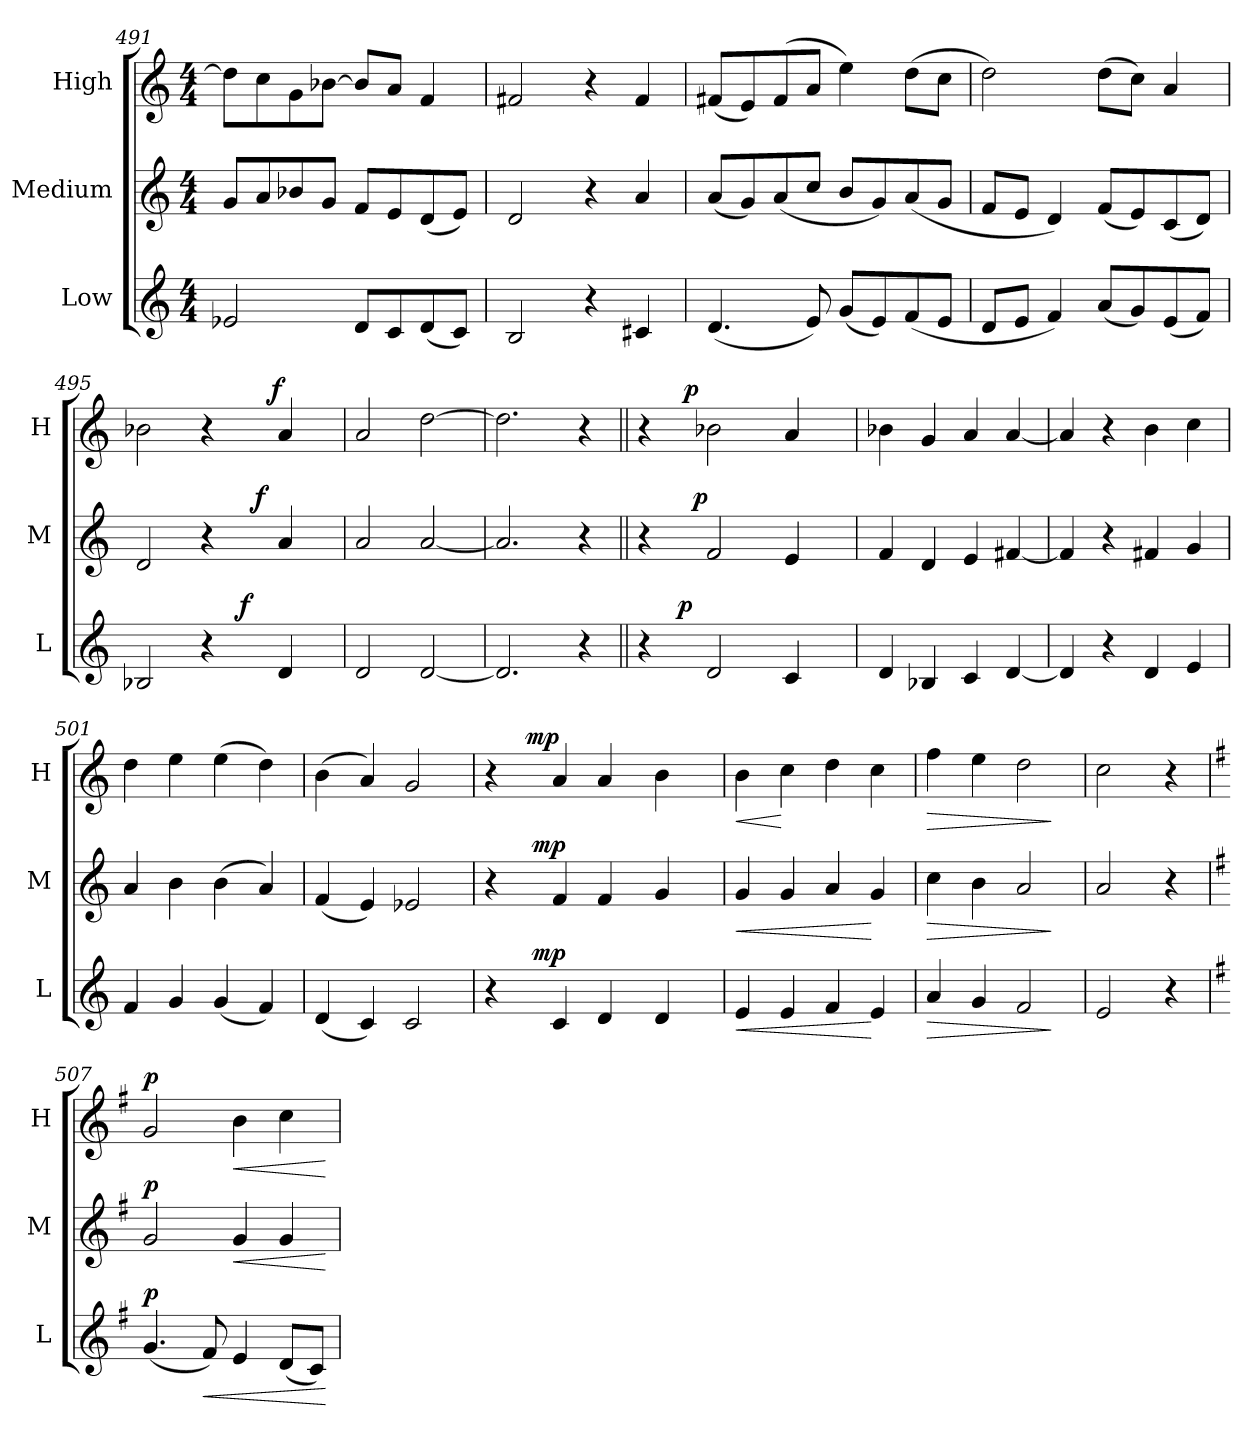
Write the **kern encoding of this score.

**kern	**dynam	**kern	**dynam	**kern	**dynam
*part3	*part3	*part2	*part2	*part1	*part1
*staff3	*staff3	*staff2	*staff2	*staff1	*staff1
*I"Low	*	*I"Medium	*	*I"High	*
*I'L	*	*I'M	*	*I'H	*
!!LO:LB:g=z
*clefG2	*	*clefG2	*	*clefG2	*
*k[]	*	*k[]	*	*k[]	*
*C:	*	*C:	*	*C:	*
*M4/4	*	*M4/4	*	*M4/4	*
=491	=491	=491	=491	=491	=491
2e-X/	.	8g/L	.	8dd\L]	.
.	.	8a/	.	8cc\	.
.	.	8b-X/	.	8g\	.
.	.	8g/J	.	[>8b-X\J	.
8d/L	.	8f/L	.	8b-/L]	.
8c/	.	8e/	.	8a/J	.
(<8d/	.	(<8d/	.	4f/	.
8c/J)	.	8e/J)	.	.	.
=492	=492	=492	=492	=492	=492
2B/	.	2d/	.	2f#X/	.
4r	.	4r	.	4r	.
4c#X/	.	4a/	.	4f#/	.
=493	=493	=493	=493	=493	=493
(<4.d/	.	(<8a/L	.	(<8f#X/L	.
.	.	8g/)	.	8e/)	.
.	.	(<8a/	.	(>8f#/	.
8e/)	.	8cc/J	.	8a/J	.
(<8g/L	.	8b/L	.	4ee\)	.
8e/)	.	8g/)	.	.	.
(<8f/	.	(<8a/	.	(>8dd\L	.
8e/J	.	8g/J	.	8cc\J	.
=494	=494	=494	=494	=494	=494
8d/L	.	8f/L	.	2dd\)	.
8e/J	.	8e/J	.	.	.
4f/)	.	4d/)	.	.	.
(<8a/L	.	(<8f/L	.	(>8dd\L	.
8g/)	.	8e/)	.	8cc\J)	.
(<8e/	.	(<8c/	.	4a/	.
8f/J)	.	8d/J)	.	.	.
=495	=495	=495	=495	=495	=495
*^	*	*^	*	*^	*
2B-X/	2ryy	.	2d/	2ryy	.	2b-X\	3%2ryy	.
4r	8ryy	.	4r	8.ryy	.	4r	.	.
.	32ryy	.	.	.	.	.	.	.
!	!	!LO:DY:a	!	!	!	!	!	!
.	4ryy	f	.	.	.	.	.	.
.	.	.	.	.	.	.	24..ryy	.
!	!	!	!	!	!LO:DY:a	!	!	!
.	.	.	.	4ryy	f	.	.	.
!	!	!	!	!	!	!	!	!LO:DY:a
.	.	.	.	.	.	.	6ryy	f
4d/	.	.	4a/	.	.	4a/	.	.
.	16.ryy	.	.	.	.	.	12ryy	.
.	.	.	.	16ryy	.	.	.	.
.	.	.	.	.	.	.	96ryy	.
*v	*v	*	*	*	*	*v	*v	*
*	*	*v	*v	*	*	*
!!LO:LB:g=z
=496	=496	=496	=496	=496	=496
2d/	.	2a/	.	2a/	.
[<2d/	.	[<2a/	.	[>2dd\	.
=497	=497	=497	=497	=497	=497
2.d/]	.	2.a/]	.	2.dd\]	.
4r	.	4r	.	4r	.
=498||	=498||	=498||	=498||	=498||	=498||
*^	*	*^	*	*^	*
4r	6ryy	.	4r	6ryy	.	4r	8.ryy	.
.	96ryy	.	.	24ryy	.	.	.	.
!	!	!LO:DY:a	!	!	!	!	!	!
.	3%2ryy	p	.	.	.	.	.	.
!	!	!	!	!	!	!	!	!LO:DY:a
.	.	.	.	.	.	.	2ryy	p
!	!	!	!	!	!LO:DY:a	!	!	!
.	.	.	.	3%2ryy	p	.	.	.
2d/	.	.	2f/	.	.	2b-X\	.	.
.	.	.	.	.	.	.	4ryy	.
4c/	.	.	4e/	.	.	4a/	.	.
.	12...ryy	.	.	.	.	.	.	.
.	.	.	.	12.ryy	.	.	.	.
.	.	.	.	.	.	.	16ryy	.
*v	*v	*	*	*	*	*v	*v	*
*	*	*v	*v	*	*	*
=499	=499	=499	=499	=499	=499
4d/	.	4f/	.	4b-X\	.
4B-X/	.	4d/	.	4g/	.
4c/	.	4e/	.	4a/	.
[<4d/	.	[<4f#X/	.	[<4a/	.
=500	=500	=500	=500	=500	=500
4d/]	.	4f#/]	.	4a/]	.
4r	.	4r	.	4r	.
4d/	.	4f#X/	.	4b\	.
4e/	.	4g/	.	4cc\	.
=501	=501	=501	=501	=501	=501
4f/	.	4a/	.	4dd\	.
4g/	.	4b\	.	4ee\	.
(<4g/	.	(>4b\	.	(>4ee\	.
4f/)	.	4a/)	.	4dd\)	.
!!LO:LB:g=z
=502	=502	=502	=502	=502	=502
(<4d/	.	(<4f/	.	(>4b\	.
4c/)	.	4e/)	.	4a/)	.
2c/	.	2e-X/	.	2g/	.
=503	=503	=503	=503	=503	=503
*^	*	*^	*	*^	*
4r	8.ryy	.	4r	8.ryy	.	4r	6ryy	.
.	.	.	.	.	.	.	96ryy	.
!	!	!	!	!	!	!	!	!LO:DY:a
.	.	.	.	.	.	.	3%2ryy	mp
!	!	!LO:DY:a	!	!	!LO:DY:a	!	!	!
.	2ryy	mp	.	2ryy	mp	.	.	.
4c/	.	.	4f/	.	.	4a/	.	.
4d/	.	.	4f/	.	.	4a/	.	.
.	4ryy	.	.	4ryy	.	.	.	.
4d/	.	.	4g/	.	.	4b\	.	.
.	.	.	.	.	.	.	12...ryy	.
.	16ryy	.	.	16ryy	.	.	.	.
=504	=504	=504	=504	=504	=504	=504	=504	=504
!	!	!LO:HP:b	!	!	!LO:HP:b	!	!	!LO:HP:b
*v	*v	*	*	*	*	*v	*v	*
*	*	*v	*v	*	*	*
4e/	<	4g/	<	4b\	<
4e/	.	4g/	.	4cc\	[
4f/	.	4a/	.	4dd\	.
4e/	[	4g/	[	4cc\	.
=505	=505	=505	=505	=505	=505
!	!LO:HP:b	!	!LO:HP:b	!	!LO:HP:b
4a/	>	4cc\	>	4ff\	>
4g/	.	4b\	.	4ee\	.
2f/	.	2a/	.	2dd\	.
.	]	.	]	.	]
=506	=506	=506	=506	=506	=506
2e/	.	2a/	.	2cc\	.
4r	.	4r	.	4r	.
!!LO:PB:g=z
=507!	=507!	=507!	=507!	=507!	=507!
*k[f#]	*	*k[f#]	*	*k[f#]	*
*G:	*	*G:	*	*G:	*
!	!LO:DY:a	!	!LO:DY:a	!	!LO:DY:a
(<4.g/	p	2g/	p	2g/	p
!	!LO:HP:b	!	!	!	!
8f#/)	<	.	.	.	.
!	!	!	!LO:HP:b	!	!LO:HP:b
4e/	.	4g/	<	4b\	<
(<8d/L	.	4g/	.	4cc\	.
8c/J)	.	.	.	.	.
.	[	.	[	.	[
=	=	=	=	=	=
*-	*-	*-	*-	*-	*-
